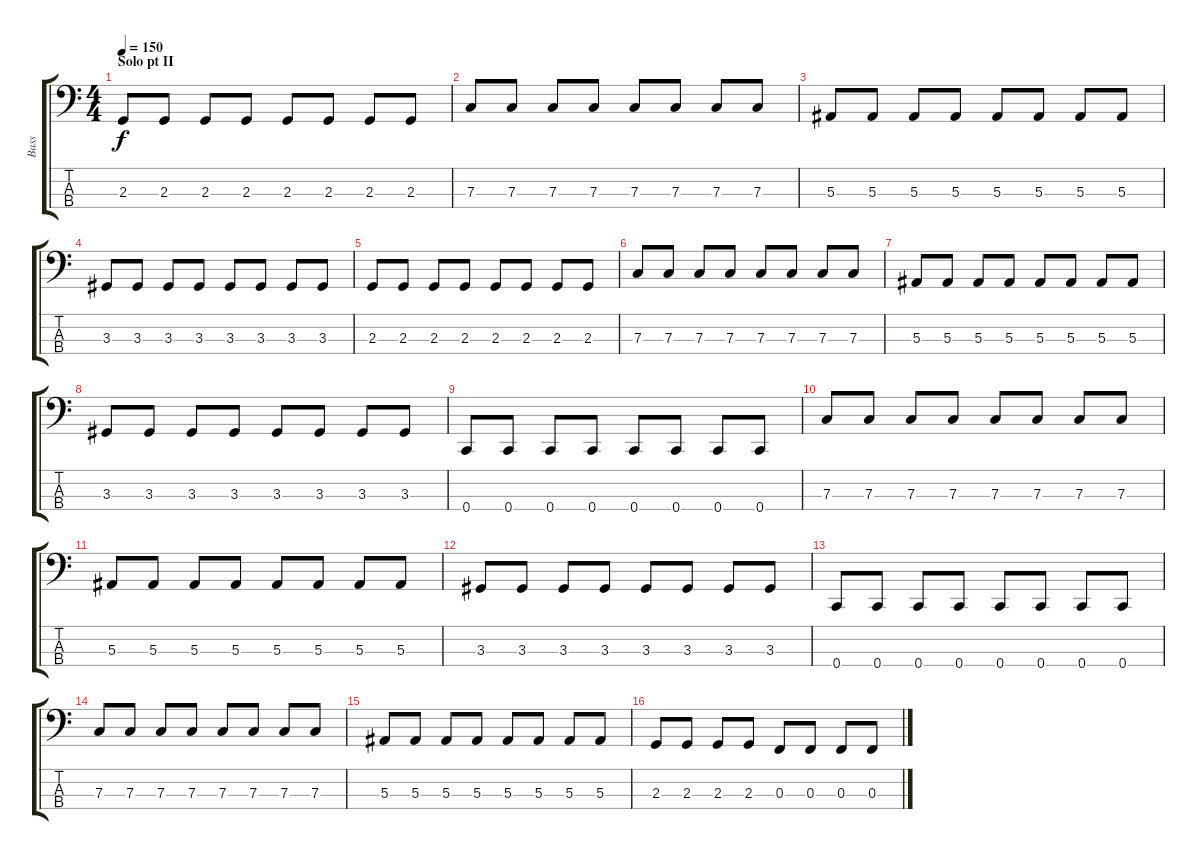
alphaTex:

\track ("Bass" "Bass") {instrument electricbassfinger}
\staff {score tabs}
\tuning (Eb2 Bb1 F1 C1) {hide}
\ts (4 4)
\section ("" "Solo pt II")
\tempo 150
\clef f4
\ks c
2.3.8{dy f} 2.3.8 2.3.8 2.3.8 2.3.8 2.3.8 2.3.8 2.3.8 |
7.3.8 7.3.8 7.3.8 7.3.8 7.3.8 7.3.8 7.3.8 7.3.8 |
5.3.8 5.3.8 5.3.8 5.3.8 5.3.8 5.3.8 5.3.8 5.3.8 |
3.3.8 3.3.8 3.3.8 3.3.8 3.3.8 3.3.8 3.3.8 3.3.8 |
2.3.8 2.3.8 2.3.8 2.3.8 2.3.8 2.3.8 2.3.8 2.3.8 |
7.3.8 7.3.8 7.3.8 7.3.8 7.3.8 7.3.8 7.3.8 7.3.8 |
5.3.8 5.3.8 5.3.8 5.3.8 5.3.8 5.3.8 5.3.8 5.3.8 |
3.3.8 3.3.8 3.3.8 3.3.8 3.3.8 3.3.8 3.3.8 3.3.8 |
0.4.8 0.4.8 0.4.8 0.4.8 0.4.8 0.4.8 0.4.8 0.4.8 |
7.3.8 7.3.8 7.3.8 7.3.8 7.3.8 7.3.8 7.3.8 7.3.8 |
5.3.8 5.3.8 5.3.8 5.3.8 5.3.8 5.3.8 5.3.8 5.3.8 |
3.3.8 3.3.8 3.3.8 3.3.8 3.3.8 3.3.8 3.3.8 3.3.8 |
0.4.8 0.4.8 0.4.8 0.4.8 0.4.8 0.4.8 0.4.8 0.4.8 |
7.3.8 7.3.8 7.3.8 7.3.8 7.3.8 7.3.8 7.3.8 7.3.8 |
5.3.8 5.3.8 5.3.8 5.3.8 5.3.8 5.3.8 5.3.8 5.3.8 |
2.3.8 2.3.8 2.3.8 2.3.8 0.3.8 0.3.8 0.3.8 0.3.8
